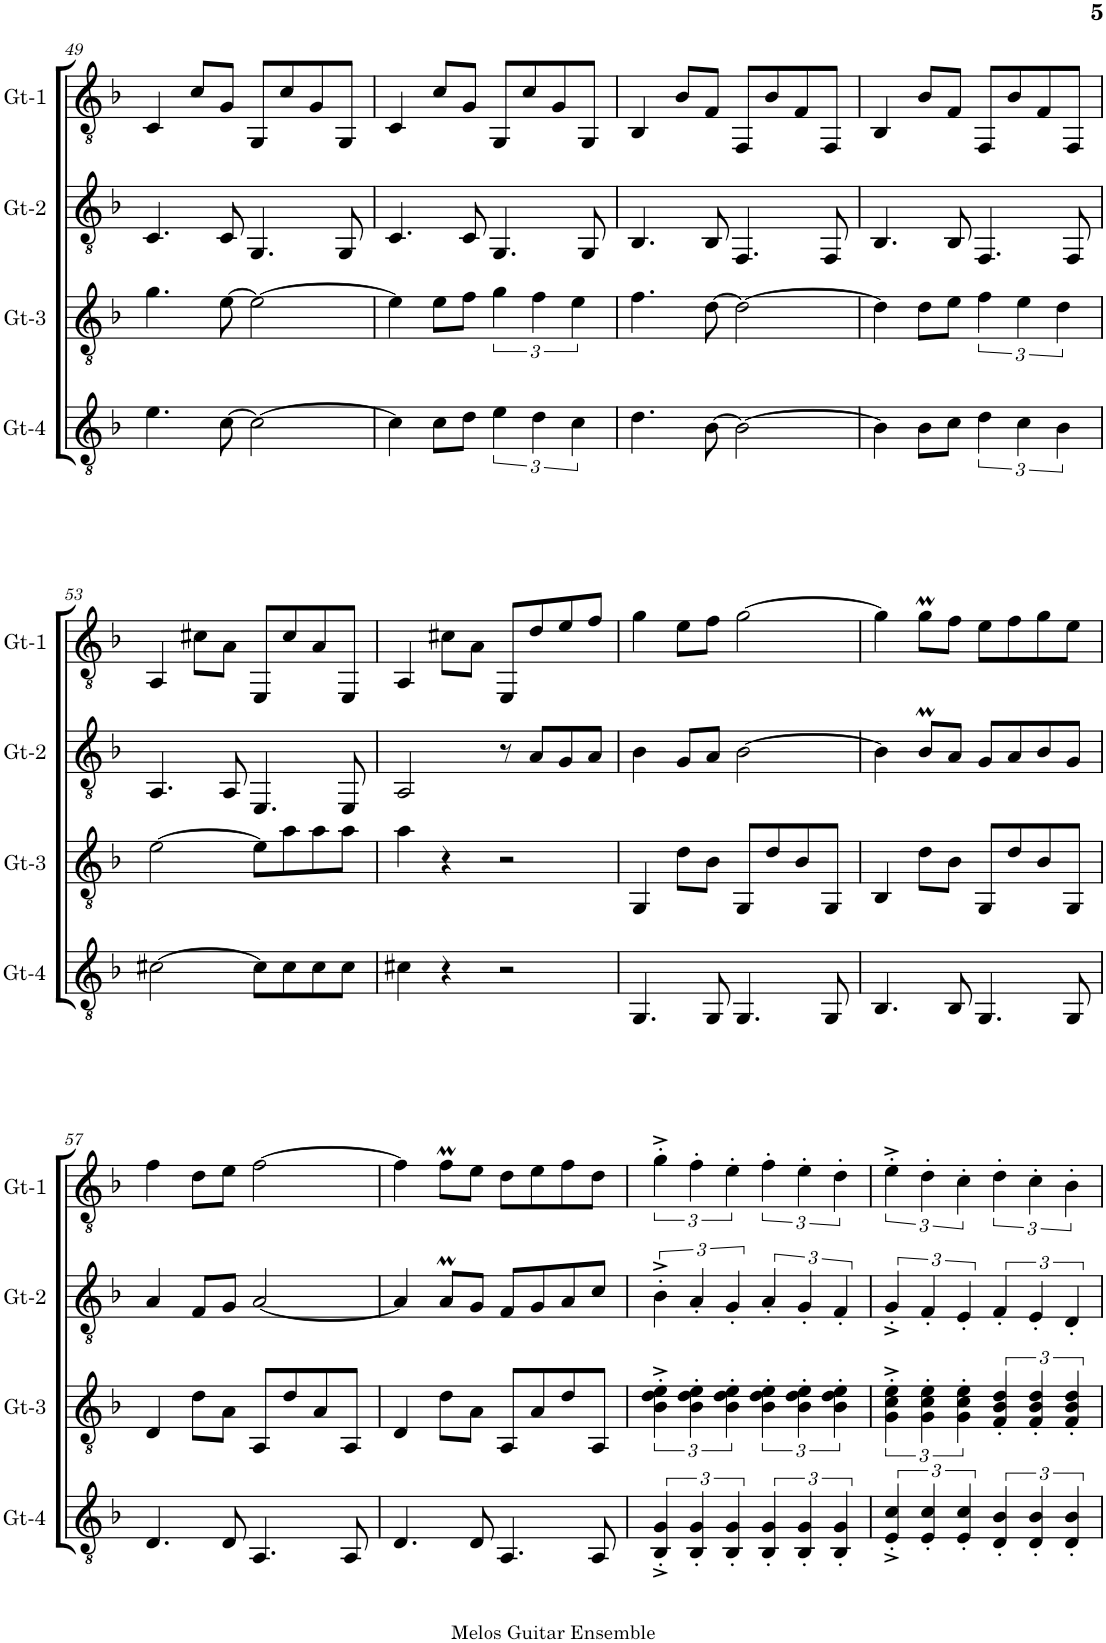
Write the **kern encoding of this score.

**kern	**kern	**kern	**kern
*part4	*part3	*part2	*part1
*staff4	*staff3	*staff2	*staff1
*I"Gt-4	*I"Gt-3	*I"Gt-2	*I"Gt-1
*I'Gt-4	*I'Gt-3	*I'Gt-2	*I'Gt-1
!!LO:PB:g=z
*clefGv2	*clefGv2	*clefGv2	*clefGv2
*k[b-]	*k[b-]	*k[b-]	*k[b-]
*M4/4	*M4/4	*M4/4	*M4/4
=49	=49	=49	=49
4.e\	4.g\	4.C/	4C/
.	.	.	8c/L
[8c\	[8e\	8C/	8G/J
2c\_	2e\_	4.GG/	8GG/L
.	.	.	8c/
.	.	.	8G/
.	.	8GG/	8GG/J
=50	=50	=50	=50
4c\]	4e\]	4.C/	4C/
8c\L	8e\L	.	8c/L
8d\J	8f\J	8C/	8G/J
6e\	6g\	4.GG/	8GG/L
.	.	.	8c/
6d\	6f\	.	.
.	.	.	8G/
6c\	6e\	.	.
.	.	8GG/	8GG/J
=51	=51	=51	=51
4.d\	4.f\	4.BB-/	4BB-/
.	.	.	8B-/L
[8B-\	[8d\	8BB-/	8F/J
2B-\_	2d\_	4.FF/	8FF/L
.	.	.	8B-/
.	.	.	8F/
.	.	8FF/	8FF/J
=52	=52	=52	=52
4B-\]	4d\]	4.BB-/	4BB-/
8B-\L	8d\L	.	8B-/L
8c\J	8e\J	8BB-/	8F/J
6d\	6f\	4.FF/	8FF/L
.	.	.	8B-/
6c\	6e\	.	.
.	.	.	8F/
6B-\	6d\	.	.
.	.	8FF/	8FF/J
!!LO:LB:g=z
=53	=53	=53	=53
[2c#X\	[2e\	4.AA/	4AA/
.	.	.	8c#X\L
.	.	8AA/	8A\J
8c#\L]	8e\L]	4.EE/	8EE/L
8c#\	8a\	.	8c#/
8c#\	8a\	.	8A/
8c#\J	8a\J	8EE/	8EE/J
=54	=54	=54	=54
4c#X\	4a\	2AA/	4AA/
4r	4r	.	8c#X\L
.	.	.	8A\J
2r	2r	8r	8EE/L
.	.	8A/L	8d/
.	.	8G/	8e/
.	.	8A/J	8f/J
=55	=55	=55	=55
4.GG/	4GG/	4B-\	4g\
.	8d\L	8G/L	8e\L
8GG/	8B-\J	8A/J	8f\J
4.GG/	8GG/L	[2B-\	[2g\
.	8d/	.	.
.	8B-/	.	.
8GG/	8GG/J	.	.
=56	=56	=56	=56
4.BB-/	4BB-/	4B-\]	4g\]
.	8d\L	8B-M/L	8gM\L
8BB-/	8B-\J	8A/J	8f\J
4.GG/	8GG/L	8G/L	8e\L
.	8d/	8A/	8f\
.	8B-/	8B-/	8g\
8GG/	8GG/J	8G/J	8e\J
!!LO:LB:g=z
=57	=57	=57	=57
4.D/	4D/	4A/	4f\
.	8d\L	8F/L	8d\L
8D/	8A\J	8G/J	8e\J
4.AA/	8AA/L	[2A/	[2f\
.	8d/	.	.
.	8A/	.	.
8AA/	8AA/J	.	.
=58	=58	=58	=58
4.D/	4D/	4A/]	4f\]
.	8d\L	8Am/L	8fM\L
8D/	8A\J	8G/J	8e\J
4.AA/	8AA/L	8F/L	8d\L
.	8A/	8G/	8e\
.	8d/	8A/	8f\
8AA/	8AA/J	8c/J	8d\J
=59	=59	=59	=59
6BB-/'^ 6G/'^	6B-\'^ 6d\'^ 6e\'^	6B-'^\	6g'^\
6BB-/' 6G/'	6B-\' 6d\' 6e\'	6A'/	6f'\
6BB-/' 6G/'	6B-\' 6d\' 6e\'	6G'/	6e'\
6BB-/' 6G/'	6B-\' 6d\' 6e\'	6A'/	6f'\
6BB-/' 6G/'	6B-\' 6d\' 6e\'	6G'/	6e'\
6BB-/' 6G/'	6B-\' 6d\' 6e\'	6F'/	6d'\
=60	=60	=60	=60
6E/'^ 6c/'^	6G\'^ 6c\'^ 6e\'^	6G'^/	6e'^\
6E/' 6c/'	6G\' 6c\' 6e\'	6F'/	6d'\
6E/' 6c/'	6G\' 6c\' 6e\'	6E'/	6c'\
6D/' 6B-/'	6F/' 6B-/' 6d/'	6F'/	6d'\
6D/' 6B-/'	6F/' 6B-/' 6d/'	6E'/	6c'\
6D/' 6B-/'	6F/' 6B-/' 6d/'	6D'/	6B-'\
=	=	=	=
*-	*-	*-	*-
